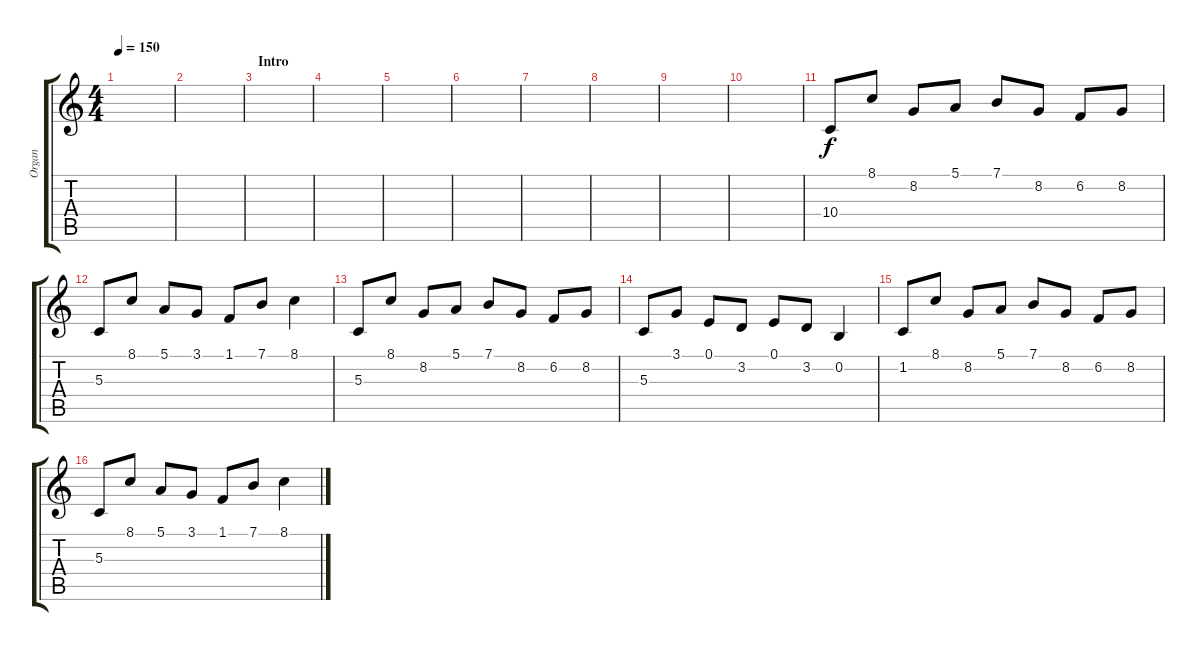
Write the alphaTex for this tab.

\track ("Organ" "Organ") {instrument rockorgan}
\staff {score tabs}
\tuning (E4 B3 G3 D3 A2 E2) {hide}
\ts (4 4)
\tempo 150
\clef g2
\ks c
|
|
\section ("" "Intro")
|
|
|
|
|
|
|
|
10.4.8 8.1.8 8.2.8 5.1.8 7.1.8 8.2.8 6.2.8 8.2.8 |
5.3.8 8.1.8 5.1.8 3.1.8 1.1.8 7.1.8 8.1.4 |
5.3.8 8.1.8 8.2.8 5.1.8 7.1.8 8.2.8 6.2.8 8.2.8 |
5.3.8 3.1.8 0.1.8 3.2.8 0.1.8 3.2.8 0.2.4 |
1.2.8 8.1.8 8.2.8 5.1.8 7.1.8 8.2.8 6.2.8 8.2.8 |
5.3.8 8.1.8 5.1.8 3.1.8 1.1.8 7.1.8 8.1.4
